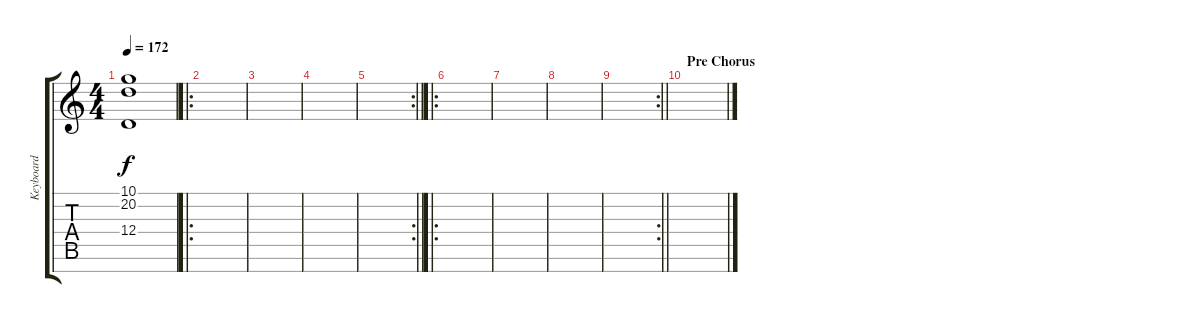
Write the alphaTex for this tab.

\track ("Keyboard" "Keyboard") {instrument tremolostrings}
\staff {score tabs}
\tuning (E4 B3 G3 D3 A2 E2 B1) {hide}
\ts (4 4)
\tempo 172
\clef g2
\ks c
(10.1{t} 20.2{t} 12.4{t}).1{dy f} |
\ro
|
|
|
\rc 2
\barLineRight lightlight
|
\ro
|
|
|
\rc 2
\barLineRight lightlight
|
\section ("" "Pre Chorus")
